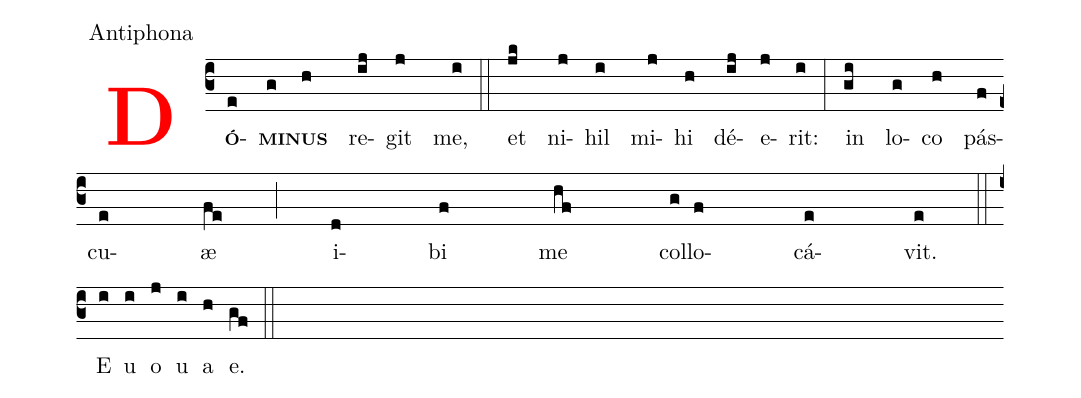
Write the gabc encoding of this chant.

office-part: Antiphona;
%%
<v>\bf\textcolor{red}{D}</v><v>\bf\scriptsize{Ó}</v>(c3e)<v>\bf\scriptsize{MI}</v>(g)<v>\bf\scriptsize{NUS}</v>(h) re(ij)git(j) me,(i) (::) et(jk) ni(j)hil(i) mi(j)hi(h) dé(ij)e(j)rit:(i) (:) in(gi) lo(g)co(h) pás(f)cu(e)æ(fe) (;) i(d)bi(f) me(hf) col(g)lo(f)cá(e)vit.(e) (::) (z) E(i) u(i) o(j) u(i) a(h) e.(gf) (::)
